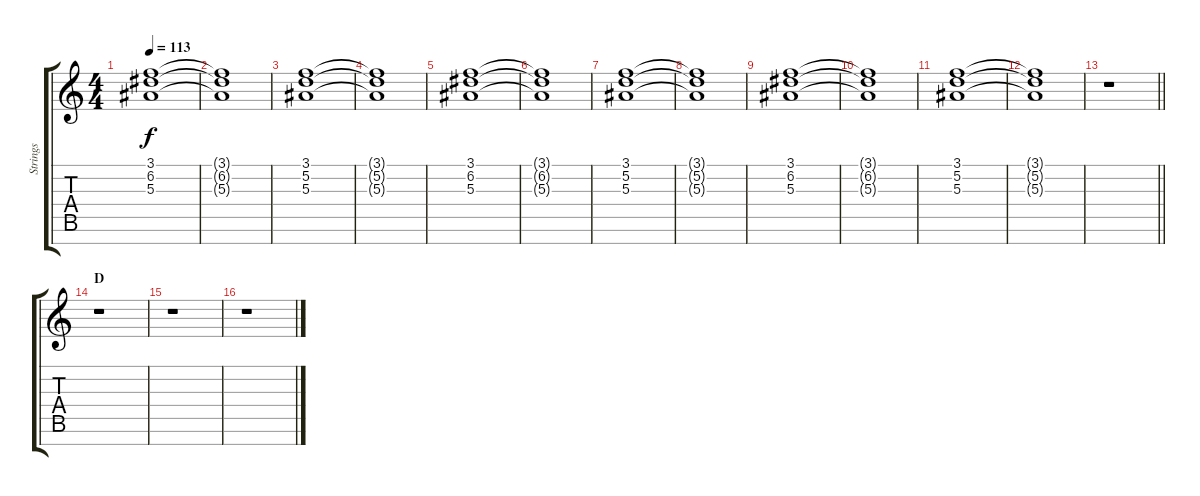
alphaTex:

\track ("Strings" "Strings") {instrument stringensemble1}
\staff {score tabs}
\tuning (D5 A4 F4 C4 G3 D3 A2) {hide}
\ts (4 4)
\tempo 113
\clef g2
\ks c
(3.1 6.2 5.3).1{dy f} |
(3.1{t} 6.2{t} 5.3{t}).1 |
(3.1 5.2 5.3).1 |
(3.1{t} 5.2{t} 5.3{t}).1 |
(3.1 6.2 5.3).1 |
(3.1{t} 6.2{t} 5.3{t}).1 |
(3.1 5.2 5.3).1 |
(3.1{t} 5.2{t} 5.3{t}).1 |
(3.1 6.2 5.3).1 |
(3.1{t} 6.2{t} 5.3{t}).1 |
(3.1 5.2 5.3).1 |
(3.1{t} 5.2{t} 5.3{t}).1 |
\barLineRight lightlight
r.1 |
\section ("" "D")
r.1 |
r.1 |
r.1
